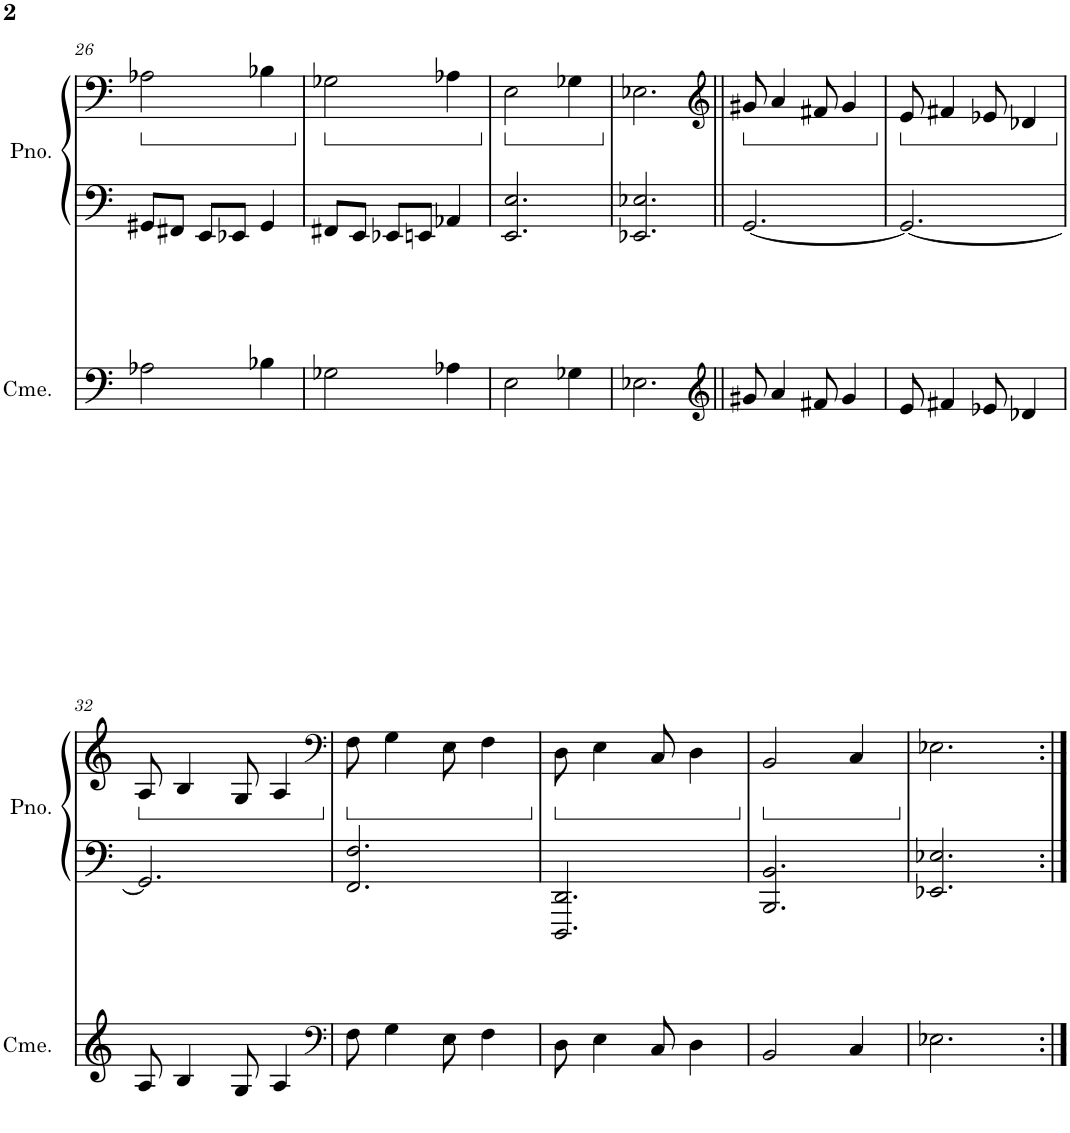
**kern	**kern	**kern
*part2	*part1	*part1
*staff3	*staff2	*staff1
*I"Chimes	*I"Piano	*
*I'Cme.	*I'Pno.	*
!!LO:PB:g=z
*clefF4	*clefF4	*clefF4
*k[]	*k[]	*k[]
*M3/4	*M3/4	*M3/4
*	*	*ped
=26	=26	=26
2A-X\	8GG#X/L	2A-X\
.	8FF#X/J	.
.	8EE/L	.
.	8EE-X/J	.
4B-X\	4GG#/	4B-X\
=27	=27	=27
*	*	*Xped
*	*	*ped
2G-X\	8FF#X/L	2G-X\
.	8EE/J	.
.	8EE-X/L	.
.	8EEn/J	.
4A-X\	4AA-X/	4A-X\
=28	=28	=28
*	*	*Xped
*	*	*ped
2E\	2.EE/ 2.E/	2E\
4G-X\	.	4G-X\
=29	=29	=29
*	*	*Xped
2.E-X\	2.EE-X/ 2.E-X/	2.E-X\
=30||	=30||	=30||
*clefG2	*	*clefG2
*	*	*ped
8g#X/	[2.GG/	8g#X/
4a/	.	4a/
8f#X/	.	8f#X/
4g#/	.	4g#/
=31	=31	=31
*	*	*Xped
*	*	*ped
8e/	2.GG/_	8e/
4f#X/	.	4f#X/
8e-X/	.	8e-X/
4d-X/	.	4d-X/
!!LO:LB:g=z
=32	=32	=32
*	*	*Xped
*	*	*ped
8A/	2.GG/]	8A/
4B/	.	4B/
8G/	.	8G/
4A/	.	4A/
=33	=33	=33
*clefF4	*	*clefF4
*	*	*Xped
*	*	*ped
8F\	2.FF/ 2.F/	8F\
4G\	.	4G\
8E\	.	8E\
4F\	.	4F\
=34	=34	=34
*	*	*Xped
*	*	*ped
8D\	2.DDD/ 2.DD/	8D\
4E\	.	4E\
8C/	.	8C/
4D\	.	4D\
=35	=35	=35
*	*	*Xped
*	*	*ped
2BB/	2.BBB/ 2.BB/	2BB/
4C/	.	4C/
=36	=36	=36
*	*	*Xped
2.E-X\	2.EE-X/ 2.E-X/	2.E-X\
=:|!	=:|!	=:|!
*-	*-	*-
